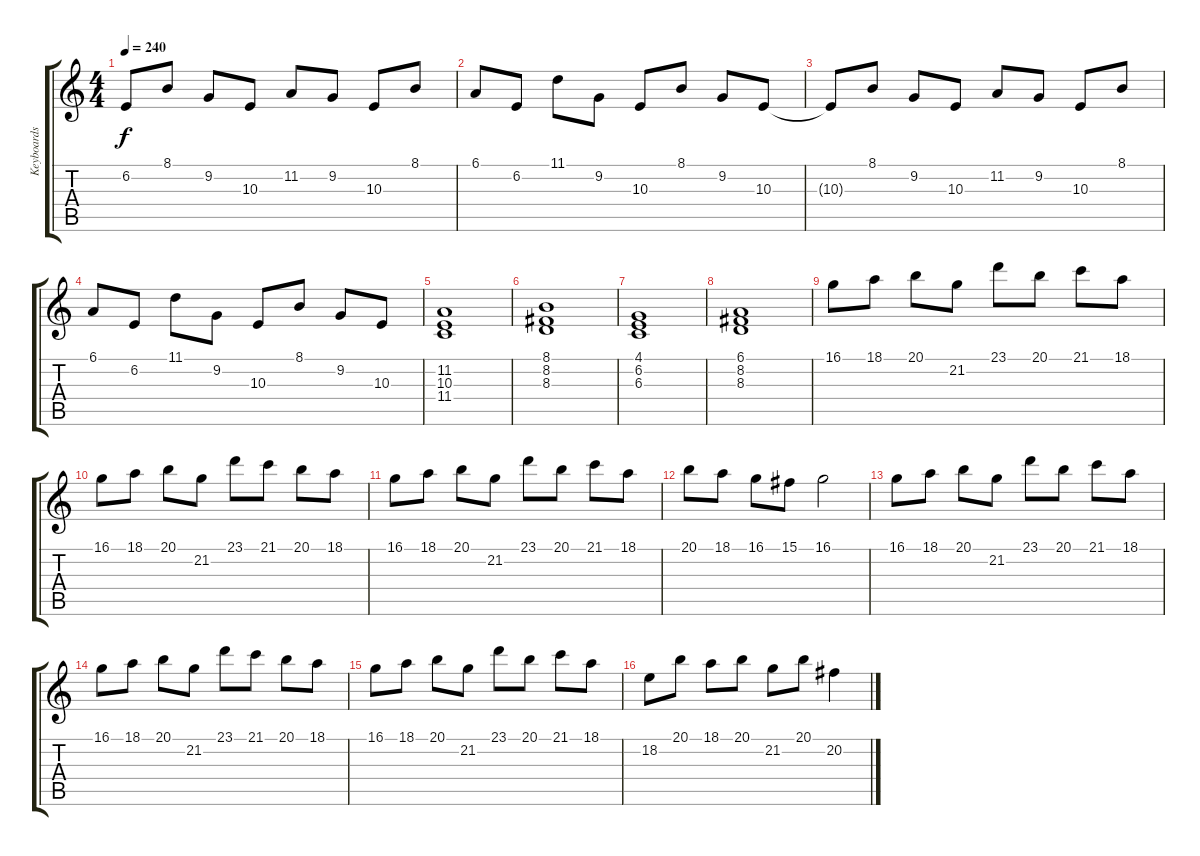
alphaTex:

\track ("Keyboards" "Keyboards") {instrument harpsichord}
\staff {score tabs}
\tuning (Eb4 Bb3 Gb3 Db3 Ab2 Db2) {hide}
\ts (4 4)
\tempo 240
\clef g2
\ks c
6.2.8{dy f} 8.1.8 9.2.8 10.3.8 11.2.8 9.2.8 10.3.8 8.1.8 |
6.1.8 6.2.8 11.1.8 9.2.8 10.3.8 8.1.8 9.2.8 10.3.8 |
10.3{t}.8 8.1.8 9.2.8 10.3.8 11.2.8 9.2.8 10.3.8 8.1.8 |
6.1.8 6.2.8 11.1.8 9.2.8 10.3.8 8.1.8 9.2.8 10.3.8 |
(11.2 10.3 11.4).1{instrument synthstrings1} |
(8.1 8.2 8.3).1 |
(4.1 6.2 6.3).1 |
(6.1 8.2 8.3).1 |
16.1.8{instrument harpsichord} 18.1.8 20.1.8 21.2.8 23.1.8 20.1.8 21.1.8 18.1.8 |
16.1.8 18.1.8 20.1.8 21.2.8 23.1.8 21.1.8 20.1.8 18.1.8 |
16.1.8 18.1.8 20.1.8 21.2.8 23.1.8 20.1.8 21.1.8 18.1.8 |
20.1.8 18.1.8 16.1.8 15.1.8 16.1.2 |
16.1.8 18.1.8 20.1.8 21.2.8 23.1.8 20.1.8 21.1.8 18.1.8 |
16.1.8 18.1.8 20.1.8 21.2.8 23.1.8 21.1.8 20.1.8 18.1.8 |
16.1.8 18.1.8 20.1.8 21.2.8 23.1.8 20.1.8 21.1.8 18.1.8 |
18.2.8 20.1.8 18.1.8 20.1.8 21.2.8 20.1.8 20.2.4
